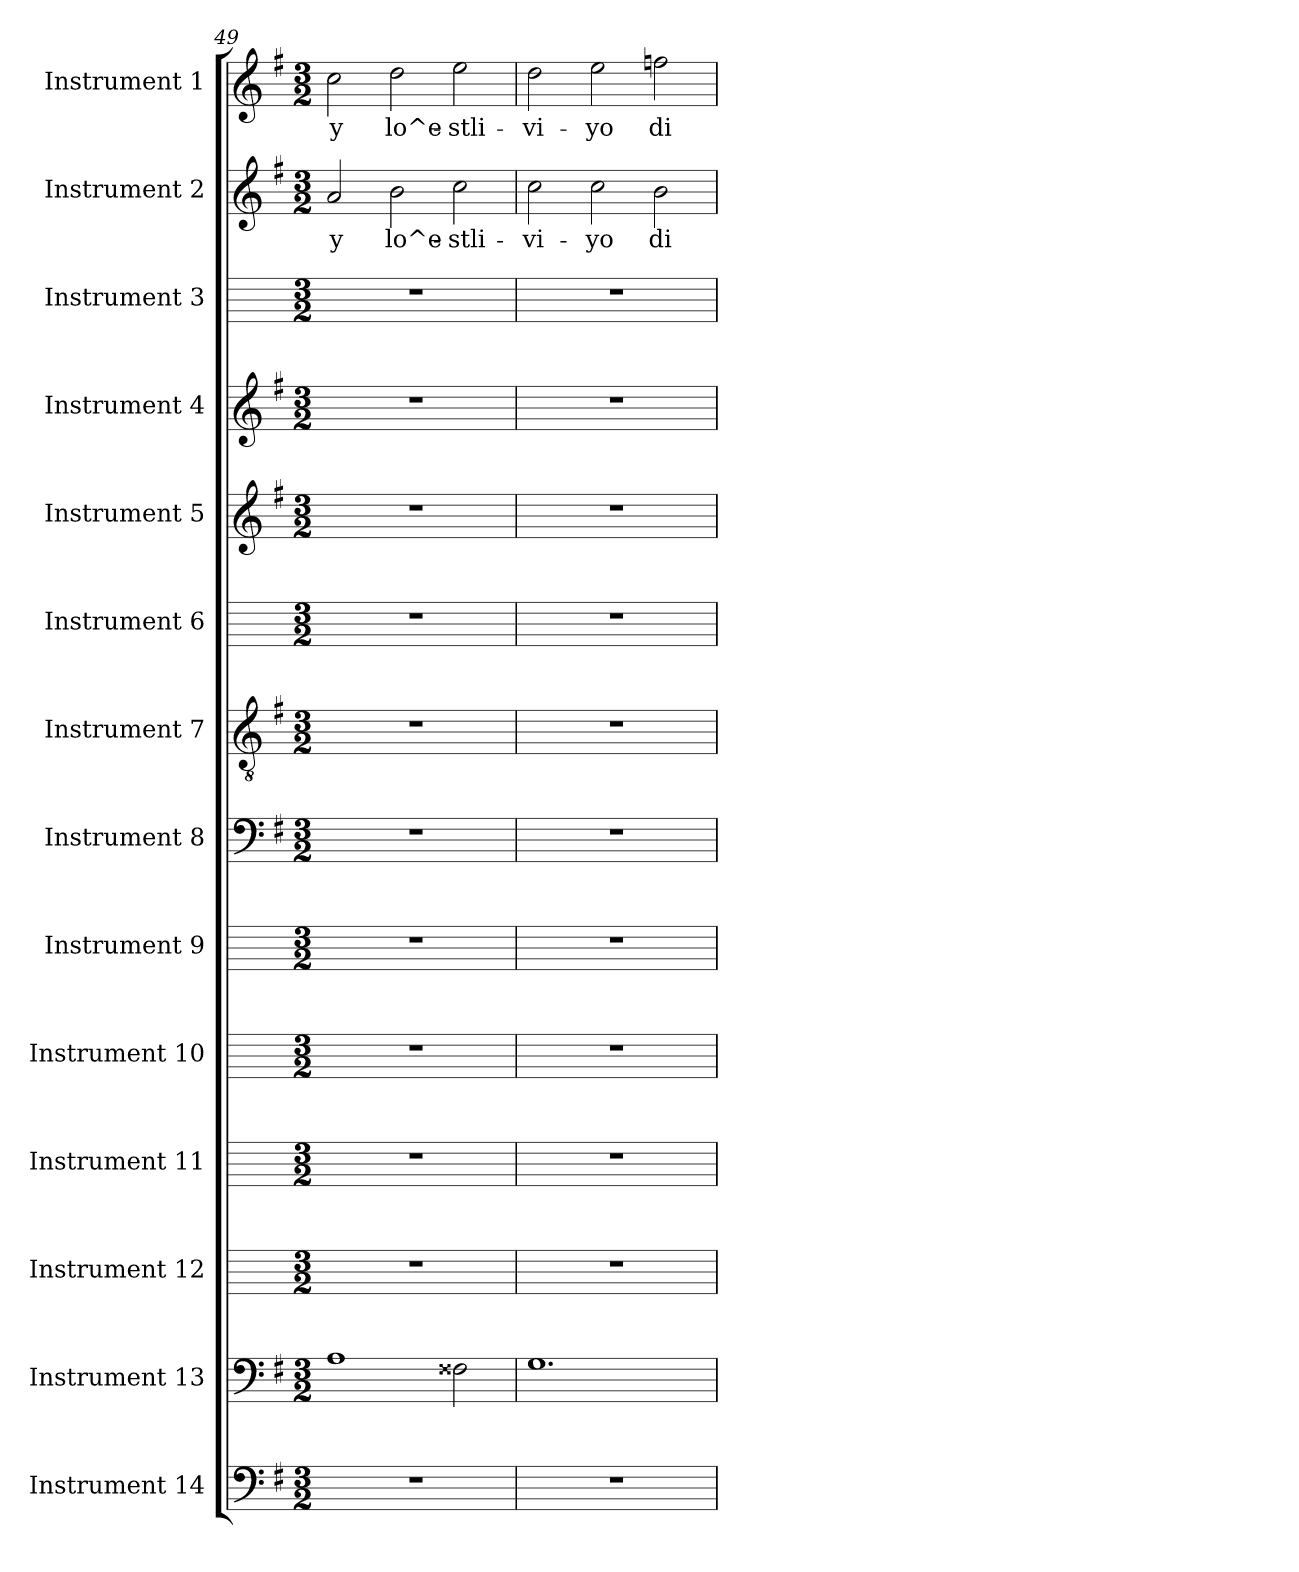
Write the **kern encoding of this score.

**kern	**kern	**kern	**kern	**kern	**kern	**kern	**kern	**kern	**kern	**kern	**kern	**kern	**text	**kern	**text
*part14	*part13	*part12	*part11	*part10	*part9	*part8	*part7	*part6	*part5	*part4	*part3	*part2	*part2	*part1	*part1
*staff14	*staff13	*staff12	*staff11	*staff10	*staff9	*staff8	*staff7	*staff6	*staff5	*staff4	*staff3	*staff2	*staff2	*staff1	*staff1
*I"Instrument 14	*I"Instrument 13	*I"Instrument 12	*I"Instrument 11	*I"Instrument 10	*I"Instrument 9	*I"Instrument 8	*I"Instrument 7	*I"Instrument 6	*I"Instrument 5	*I"Instrument 4	*I"Instrument 3	*I"Instrument 2	*	*I"Instrument 1	*
*clefF4	*clefF4	*	*	*	*	*clefF4	*clefGv2	*	*clefG2	*clefG2	*	*clefG2	*	*clefG2	*
*k[f#]	*k[f#]	*k[]	*k[]	*k[]	*k[]	*k[f#]	*k[f#]	*k[]	*k[f#]	*k[f#]	*k[]	*k[f#]	*	*k[f#]	*
*G:	*G:	*C:	*C:	*C:	*C:	*G:	*G:	*C:	*G:	*G:	*C:	*G:	*	*G:	*
*M3/2	*M3/2	*M3/2	*M3/2	*M3/2	*M3/2	*M3/2	*M3/2	*M3/2	*M3/2	*M3/2	*M3/2	*M3/2	*	*M3/2	*
=49	=49	=49	=49	=49	=49	=49	=49	=49	=49	=49	=49	=49	=49	=49	=49
!	!	!	!	!	!	!	!	!	!	!	!	!	!LO:LY:b:rj	!	!LO:LY:b:cj
1.r	1A	1.r	1.r	1.r	1.r	1.r	1.r	1.r	1.r	1.r	1.r	2a/	y	2cc\	y
!	!	!	!	!	!	!	!	!	!	!	!	!	!LO:LY:b:rj	!	!LO:LY:b:cj
.	.	.	.	.	.	.	.	.	.	.	.	2b\	lo^e-	2dd\	lo^e-
!	!	!	!	!	!	!	!	!	!	!	!	!	!LO:LY:b:rj	!	!LO:LY:b:cj
.	2F##X\	.	.	.	.	.	.	.	.	.	.	2cc\	-stli-	2ee\	-stli-
=50	=50	=50	=50	=50	=50	=50	=50	=50	=50	=50	=50	=50	=50	=50	=50
!	!	!	!	!	!	!	!	!	!	!	!	!	!LO:LY:b:rj	!	!LO:LY:b:cj
1.r	1.G	1.r	1.r	1.r	1.r	1.r	1.r	1.r	1.r	1.r	1.r	2cc\	-vi-	2dd\	-vi-
!	!	!	!	!	!	!	!	!	!	!	!	!	!LO:LY:b:rj	!	!LO:LY:b:cj
.	.	.	.	.	.	.	.	.	.	.	.	2cc\	-yo	2ee\	-yo
!	!	!	!	!	!	!	!	!	!	!	!	!	!LO:LY:b:rj	!	!LO:LY:b:cj
.	.	.	.	.	.	.	.	.	.	.	.	2b\	di-	2ffn\	di-
=	=	=	=	=	=	=	=	=	=	=	=	=	=	=	=
*-	*-	*-	*-	*-	*-	*-	*-	*-	*-	*-	*-	*-	*-	*-	*-
